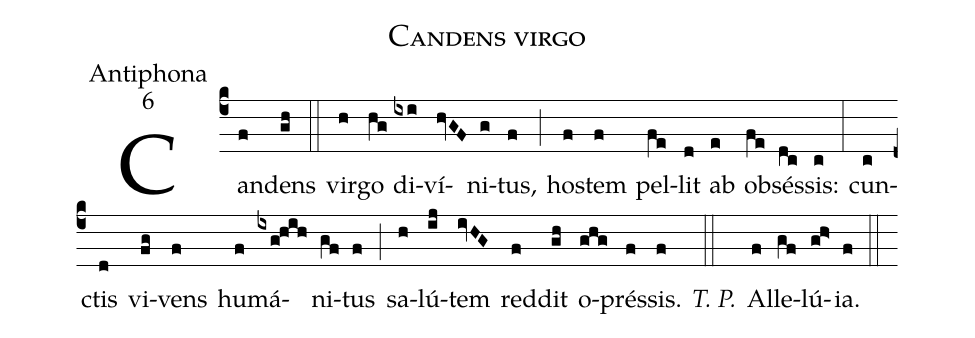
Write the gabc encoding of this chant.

name:Candens virgo;
office-part:Antiphona;
mode:6;
%%
(c4) Can(f)dens(gh) (::)
vir(h)go(hg) di(ixi)ví(hvGF)ni(g)tus,(f) (;) ho(f)stem(f) pel(fe)lit(d) ab(e) ob(fe)sés(dc)sis:(c) (:)
cun(c)ctis(d) vi(fg)vens(f) hu(f)má(ixg!hih)ni(gf)tus(f) (;) sa(h)lú(ij)tem(ivHG) red(f)dit(gh) o(ghg)prés(f)sis.(f) <i>T. P.</i>(::) Al(f)le(gf)lú(gh>)ia.(f) (::)
